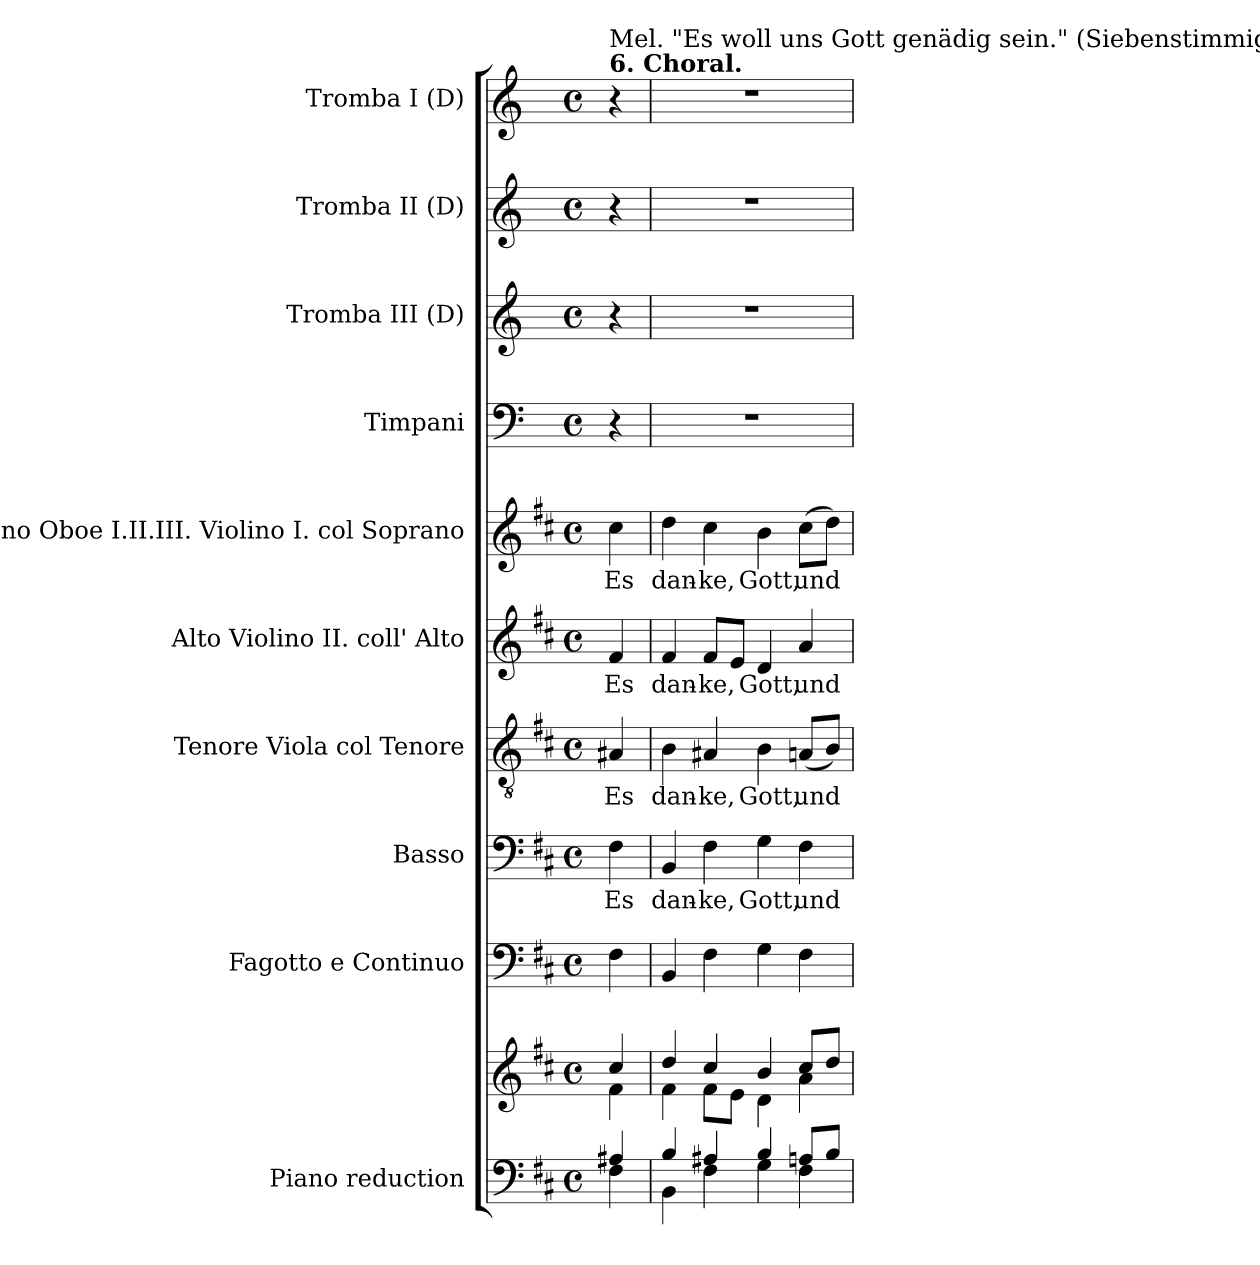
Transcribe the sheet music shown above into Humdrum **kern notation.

**kern	**kern	**kern	**kern	**text	**kern	**text	**kern	**text	**kern	**text	**kern	**kern	**kern	**kern
*part10	*part10	*part9	*part8	*part8	*part7	*part7	*part6	*part6	*part5	*part5	*part4	*part3	*part2	*part1
*staff11	*staff10	*staff9	*staff8	*staff8	*staff7	*staff7	*staff6	*staff6	*staff5	*staff5	*staff4	*staff3	*staff2	*staff1
*I"Piano reduction	*	*I"Fagotto e Continuo	*I"Basso	*	*I"Tenore Viola col Tenore	*	*I"Alto Violino II. coll' Alto	*	*I"Soprano Oboe I.II.III. Violino I. col Soprano	*	*I"Timpani	*I"Tromba III (D)	*I"Tromba II (D)	*I"Tromba I (D)
*I'Pno	*	*	*	*	*	*	*	*	*	*	*I'Timp	*	*	*
*stria5	*stria5	*	*	*	*	*	*	*	*	*	*	*	*	*
*clefF4	*clefG2	*clefF4	*clefF4	*	*clefGv2	*	*clefG2	*	*clefG2	*	*clefF4	*clefG2	*clefG2	*clefG2
*	*	*	*	*	*	*	*	*	*	*	*	*ITrd-1c-2	*ITrd-1c-2	*ITrd-1c-2
*k[f#c#]	*k[f#c#]	*k[f#c#]	*k[f#c#]	*	*k[f#c#]	*	*k[f#c#]	*	*k[f#c#]	*	*k[]	*k[f#c#]	*k[f#c#]	*k[f#c#]
*M4/4	*M4/4	*M4/4	*M4/4	*	*M4/4	*	*M4/4	*	*M4/4	*	*M4/4	*M4/4	*M4/4	*M4/4
*met(c)	*met(c)	*met(c)	*met(c)	*	*met(c)	*	*met(c)	*	*met(c)	*	*met(c)	*met(c)	*met(c)	*met(c)
=	=	=	=	=	=	=	=	=	=	=	=	=	=	=
*^	*^	*	*	*	*	*	*	*	*	*	*	*	*	*
!	!	!	!	!	!	!	!	!	!	!	!	!	!	!	!	!LO:TX:a:B:t=6. Choral.
!	!	!	!	!	!	!	!	!	!	!	!	!	!	!	!	!LO:TX:a:t=Mel. "Es woll uns Gott genädig sein." (Siebenstimmig)
!	!	!	!	!	!	!LO:LY:b	!	!LO:LY:b	!	!LO:LY:b	!	!LO:LY:b	!	!	!	!
4A#X/	4F#\	4cc#/	4f#\	4F#\	4F#\	Es	4A#X/	Es	4f#/	Es	4cc#\	Es	4r	4r	4r	4r
=1	=1	=1	=1	=1	=1	=1	=1	=1	=1	=1	=1	=1	=1	=1	=1	=1
!	!	!	!	!	!	!LO:LY:b	!	!LO:LY:b	!	!LO:LY:b	!	!LO:LY:b	!	!	!	!
4B/	4BB\	4dd/	4f#\	4BB/	4BB/	dan-	4B\	dan-	4f#/	dan-	4dd\	dan-	1r	1r	1r	1r
!	!	!	!	!	!	!LO:LY:b	!	!LO:LY:b	!	!LO:LY:b	!	!LO:LY:b	!	!	!	!
4A#X/	4F#\	4cc#/	8f#\L	4F#\	4F#\	ke,	4A#X/	ke,	8f#/L	ke,	4cc#\	ke,	.	.	.	.
.	.	.	8e\J	.	.	.	.	.	8e/J	.	.	.	.	.	.	.
!	!	!	!	!	!	!LO:LY:b	!	!LO:LY:b	!	!LO:LY:b	!	!LO:LY:b	!	!	!	!
4B/	4G\	4b/	4d\	4G\	4G\	Gott,	4B\	Gott,	4d/	Gott,	4b\	Gott,	.	.	.	.
!	!	!	!	!	!	!LO:LY:b	!	!LO:LY:b	!	!LO:LY:b	!	!LO:LY:b	!	!	!	!
8An/L	4F#\	8cc#/L	4a\	4F#\	4F#\	und	(8An/L	und	4a/	und	(8cc#\L	und	.	.	.	.
8B/J	.	8dd/J	.	.	.	.	8B/J)	.	.	.	8dd\J)	.	.	.	.	.
*v	*v	*	*	*	*	*	*	*	*	*	*	*	*	*	*	*
*	*v	*v	*	*	*	*	*	*	*	*	*	*	*	*	*
=	=	=	=	=	=	=	=	=	=	=	=	=	=	=
*-	*-	*-	*-	*-	*-	*-	*-	*-	*-	*-	*-	*-	*-	*-
